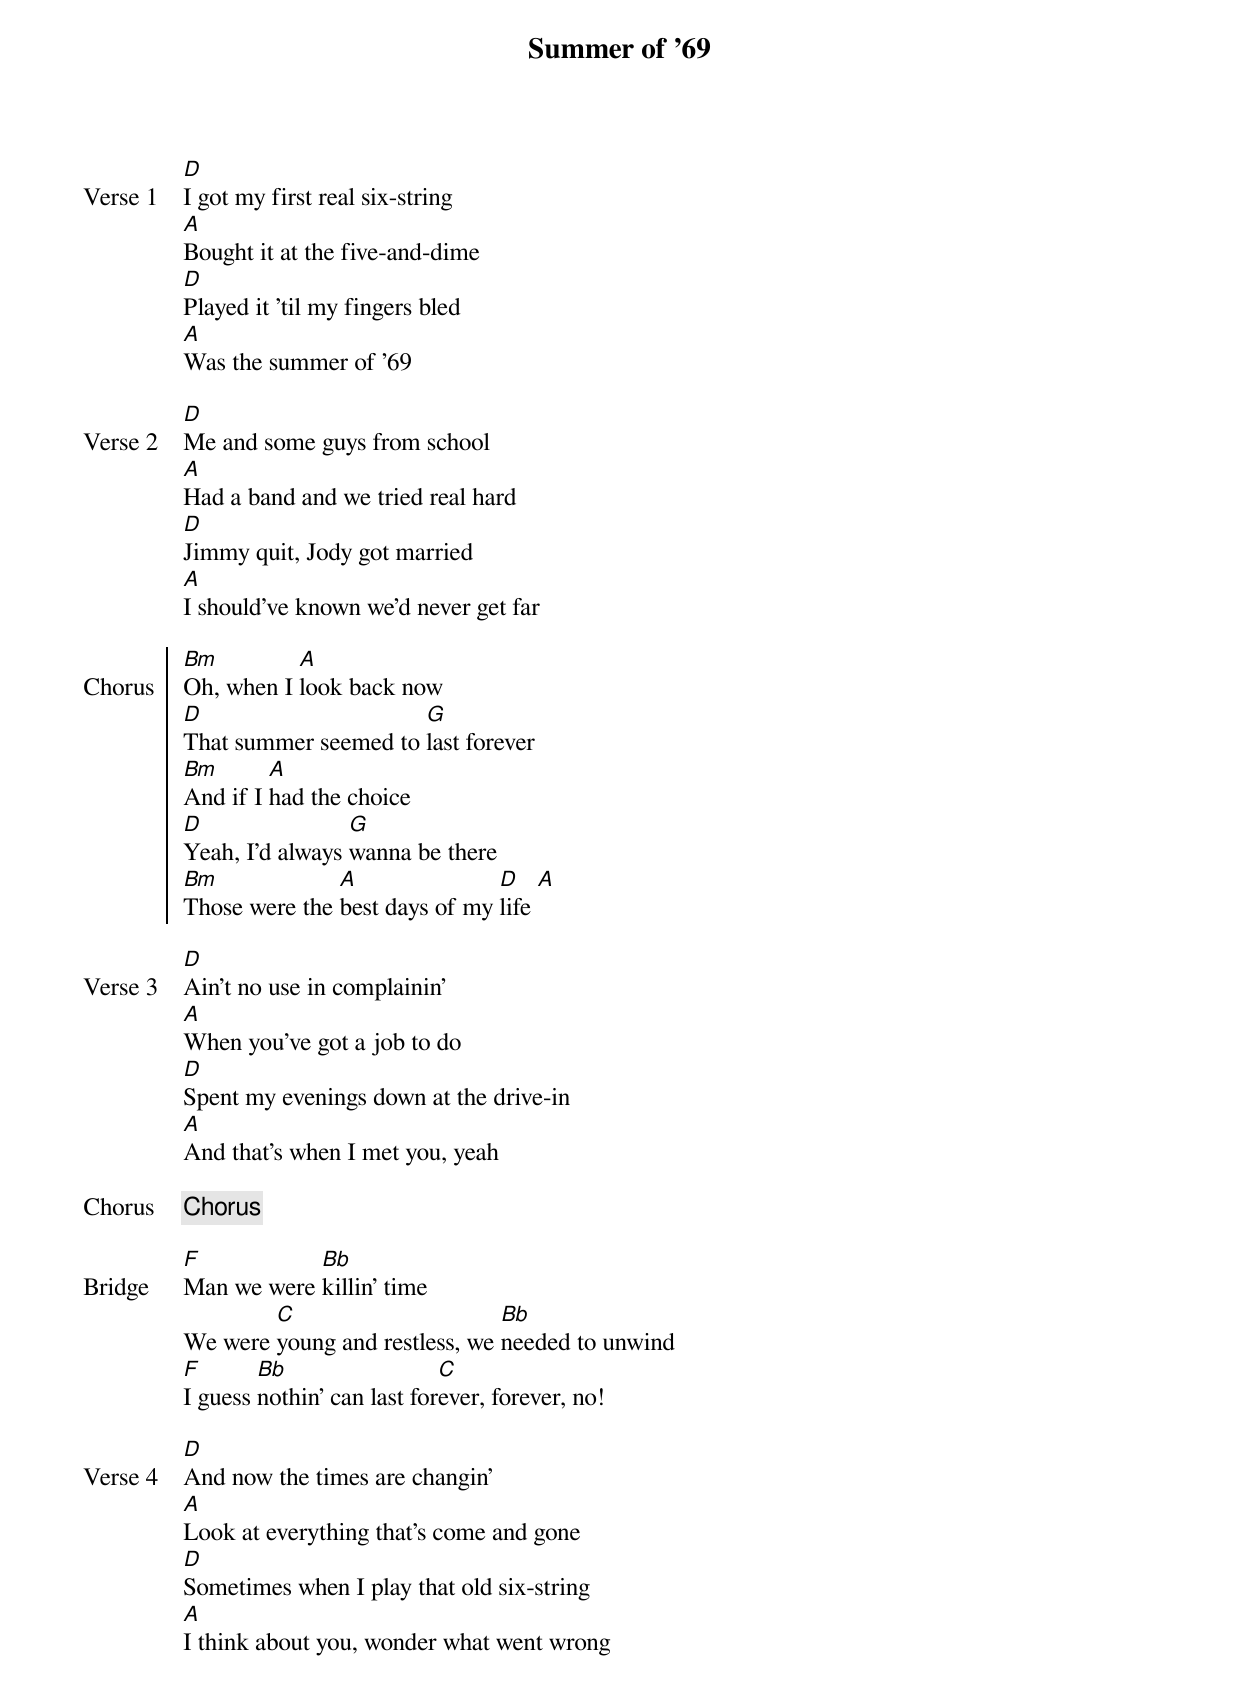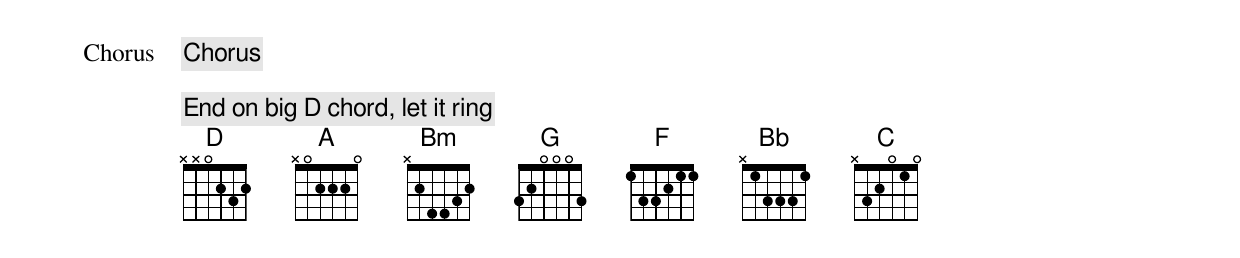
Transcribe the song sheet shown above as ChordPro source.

{title: Summer of '69}
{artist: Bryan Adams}
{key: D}
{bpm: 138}
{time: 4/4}
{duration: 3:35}
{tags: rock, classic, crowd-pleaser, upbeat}

{start_of_verse: Verse 1}
[D]I got my first real six-string
[A]Bought it at the five-and-dime
[D]Played it 'til my fingers bled
[A]Was the summer of '69
{end_of_verse}

{start_of_verse: Verse 2}
[D]Me and some guys from school
[A]Had a band and we tried real hard
[D]Jimmy quit, Jody got married
[A]I should've known we'd never get far
{end_of_verse}

{start_of_chorus: Chorus}
[Bm]Oh, when I [A]look back now
[D]That summer seemed to [G]last forever
[Bm]And if I [A]had the choice
[D]Yeah, I'd always [G]wanna be there
[Bm]Those were the [A]best days of my [D]life [A]
{end_of_chorus}

{start_of_verse: Verse 3}
[D]Ain't no use in complainin'
[A]When you've got a job to do
[D]Spent my evenings down at the drive-in
[A]And that's when I met you, yeah
{end_of_verse}

{chorus}

{start_of_bridge: Bridge}
[F]Man we were [Bb]killin' time
We were [C]young and restless, we [Bb]needed to unwind
[F]I guess [Bb]nothin' can last for[C]ever, forever, no!
{end_of_bridge}

{start_of_verse: Verse 4}
[D]And now the times are changin'
[A]Look at everything that's come and gone
[D]Sometimes when I play that old six-string
[A]I think about you, wonder what went wrong
{end_of_verse}

{chorus}

{comment: End on big D chord, let it ring}
